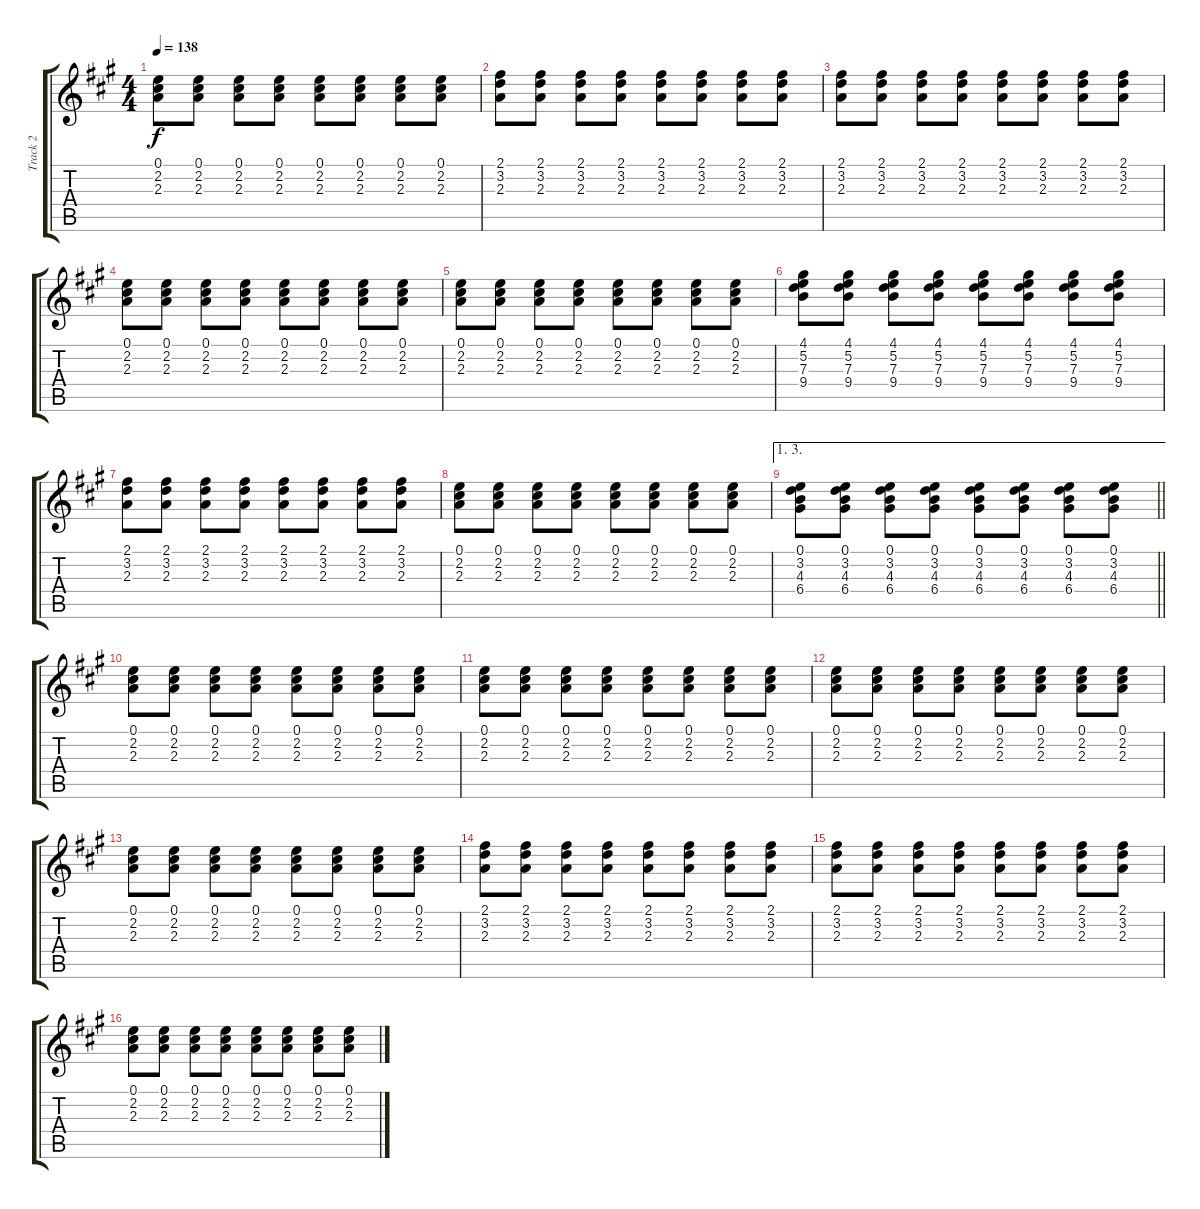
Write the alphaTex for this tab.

\track ("Track 2" "Track 2") {instrument electricgrandpiano}
\staff {score tabs}
\tuning (E5 B4 G4 D4 A3 E3) {hide}
\ts (4 4)
\tempo 138
\clef g2
\ks a
(0.1 2.2 2.3).8{dy f} (0.1 2.2 2.3).8 (0.1 2.2 2.3).8 (0.1 2.2 2.3).8 (0.1 2.2 2.3).8 (0.1 2.2 2.3).8 (0.1 2.2 2.3).8 (0.1 2.2 2.3).8 |
(2.1 3.2 2.3).8 (2.1 3.2 2.3).8 (2.1 3.2 2.3).8 (2.1 3.2 2.3).8 (2.1 3.2 2.3).8 (2.1 3.2 2.3).8 (2.1 3.2 2.3).8 (2.1 3.2 2.3).8 |
(2.1 3.2 2.3).8 (2.1 3.2 2.3).8 (2.1 3.2 2.3).8 (2.1 3.2 2.3).8 (2.1 3.2 2.3).8 (2.1 3.2 2.3).8 (2.1 3.2 2.3).8 (2.1 3.2 2.3).8 |
(0.1 2.2 2.3).8 (0.1 2.2 2.3).8 (0.1 2.2 2.3).8 (0.1 2.2 2.3).8 (0.1 2.2 2.3).8 (0.1 2.2 2.3).8 (0.1 2.2 2.3).8 (0.1 2.2 2.3).8 |
(0.1 2.2 2.3).8 (0.1 2.2 2.3).8 (0.1 2.2 2.3).8 (0.1 2.2 2.3).8 (0.1 2.2 2.3).8 (0.1 2.2 2.3).8 (0.1 2.2 2.3).8 (0.1 2.2 2.3).8 |
(4.1 5.2 7.3 9.4).8 (4.1 5.2 7.3 9.4).8 (4.1 5.2 7.3 9.4).8 (4.1 5.2 7.3 9.4).8 (4.1 5.2 7.3 9.4).8 (4.1 5.2 7.3 9.4).8 (4.1 5.2 7.3 9.4).8 (4.1 5.2 7.3 9.4).8 |
(2.1 3.2 2.3).8 (2.1 3.2 2.3).8 (2.1 3.2 2.3).8 (2.1 3.2 2.3).8 (2.1 3.2 2.3).8 (2.1 3.2 2.3).8 (2.1 3.2 2.3).8 (2.1 3.2 2.3).8 |
(0.1 2.2 2.3).8 (0.1 2.2 2.3).8 (0.1 2.2 2.3).8 (0.1 2.2 2.3).8 (0.1 2.2 2.3).8 (0.1 2.2 2.3).8 (0.1 2.2 2.3).8 (0.1 2.2 2.3).8 |
\ae (1 3)
\barLineRight lightlight
(0.1 3.2 4.3 6.4).8 (0.1 3.2 4.3 6.4).8 (0.1 3.2 4.3 6.4).8 (0.1 3.2 4.3 6.4).8 (0.1 3.2 4.3 6.4).8 (0.1 3.2 4.3 6.4).8 (0.1 3.2 4.3 6.4).8 (0.1 3.2 4.3 6.4).8 |
(0.1 2.2 2.3).8 (0.1 2.2 2.3).8 (0.1 2.2 2.3).8 (0.1 2.2 2.3).8 (0.1 2.2 2.3).8 (0.1 2.2 2.3).8 (0.1 2.2 2.3).8 (0.1 2.2 2.3).8 |
(0.1 2.2 2.3).8 (0.1 2.2 2.3).8 (0.1 2.2 2.3).8 (0.1 2.2 2.3).8 (0.1 2.2 2.3).8 (0.1 2.2 2.3).8 (0.1 2.2 2.3).8 (0.1 2.2 2.3).8 |
(0.1 2.2 2.3).8 (0.1 2.2 2.3).8 (0.1 2.2 2.3).8 (0.1 2.2 2.3).8 (0.1 2.2 2.3).8 (0.1 2.2 2.3).8 (0.1 2.2 2.3).8 (0.1 2.2 2.3).8 |
(0.1 2.2 2.3).8 (0.1 2.2 2.3).8 (0.1 2.2 2.3).8 (0.1 2.2 2.3).8 (0.1 2.2 2.3).8 (0.1 2.2 2.3).8 (0.1 2.2 2.3).8 (0.1 2.2 2.3).8 |
(2.1 3.2 2.3).8 (2.1 3.2 2.3).8 (2.1 3.2 2.3).8 (2.1 3.2 2.3).8 (2.1 3.2 2.3).8 (2.1 3.2 2.3).8 (2.1 3.2 2.3).8 (2.1 3.2 2.3).8 |
(2.1 3.2 2.3).8 (2.1 3.2 2.3).8 (2.1 3.2 2.3).8 (2.1 3.2 2.3).8 (2.1 3.2 2.3).8 (2.1 3.2 2.3).8 (2.1 3.2 2.3).8 (2.1 3.2 2.3).8 |
(0.1 2.2 2.3).8 (0.1 2.2 2.3).8 (0.1 2.2 2.3).8 (0.1 2.2 2.3).8 (0.1 2.2 2.3).8 (0.1 2.2 2.3).8 (0.1 2.2 2.3).8 (0.1 2.2 2.3).8
